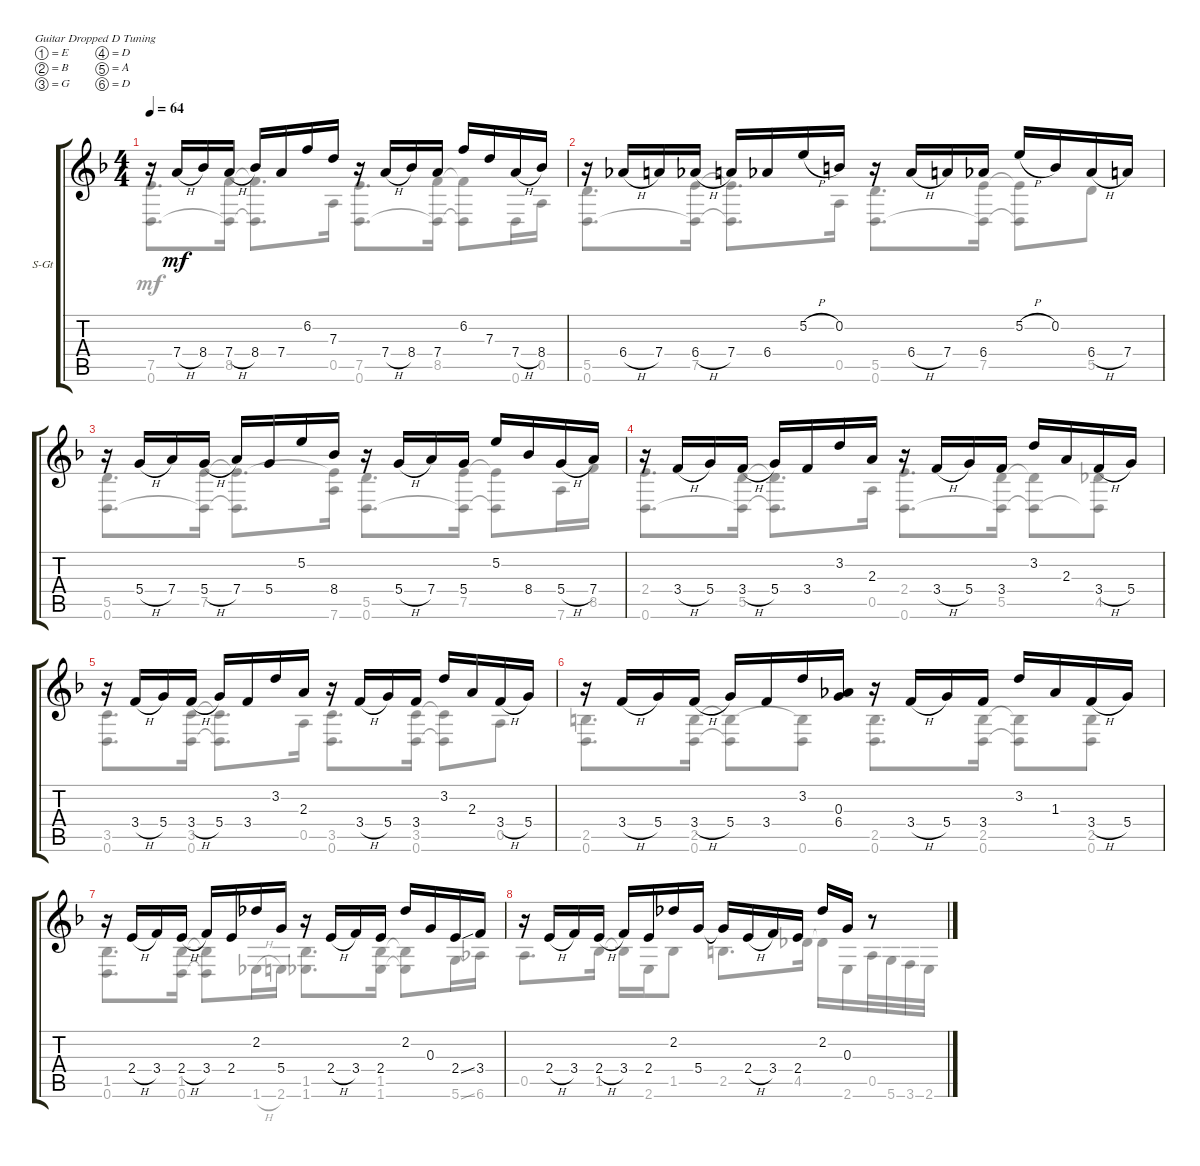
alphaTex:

\defaultSystemsLayout 4
\bracketExtendMode groupsimilarinstruments
\firstSystemTrackNameOrientation horizontal
\otherSystemsTrackNameOrientation horizontal
\track ("Steel Guitar" "S-Gt") {instrument acousticguitarsteel}
\staff {score tabs}
\tuning (E4 B3 G3 D3 A2 D2)
\voice
\ts (4 4)
\tempo 64
\clef g2
\ks f
r.16{dy mf} 7.4{h}.16 8.4.16 7.4{h}.16 8.4.16 7.4.16 6.2.16 7.3.16 r.16 7.4{h}.16 8.4.16 7.4.16 6.2.16 7.3.16 7.4{h}.16 8.4.16 |
r.16 6.4{h}.16 7.4.16 6.4{h}.16 7.4.16 6.4.16 5.2{h}.16 0.2.16 r.16 6.4{h}.16 7.4.16 6.4.16 5.2{h}.16 0.2.16 6.4{h}.16 7.4.16 |
r.16 5.4{h}.16 7.4.16 5.4{h}.16 7.4.16 5.4.16 5.2.16 8.4.16 r.16 5.4{h}.16 7.4.16 5.4.16 5.2.16 8.4.16 5.4{h}.16 7.4.16 |
r.16 3.4{h}.16 5.4.16 3.4{h}.16 5.4.16 3.4.16 3.2.16 2.3.16 r.16 3.4{h}.16 5.4.16 3.4.16 3.2.16 2.3.16 3.4{h}.16 5.4.16 |
r.16 3.4{h}.16 5.4.16 3.4{h}.16 5.4.16 3.4.16 3.2.16 2.3.16 r.16 3.4{h}.16 5.4.16 3.4.16 3.2.16 2.3.16 3.4{h}.16 5.4.16 |
r.16 3.4{h}.16 5.4.16 3.4{h}.16 5.4.16 3.4.16 3.2.16 (0.3 6.4).16 r.16 3.4{h}.16 5.4.16 3.4.16 3.2.16 1.3.16 3.4{h}.16 5.4.16 |
r.16 2.4{h}.16 3.4.16 2.4{h}.16 3.4.16 2.4.16 2.2.16 5.4.16 r.16 2.4{h}.16 3.4.16 2.4.16 2.2.16 0.3.16 2.4{ss}.16 3.4.16 |
r.16 2.4{h}.16 3.4.16 2.4{h}.16 3.4.16 2.4.16 2.2.16 5.4.16 5.4{t}.16 2.4{h}.16 3.4.16 2.4.16 2.2.16 0.3.16 r.8
\voice
\clef g2
\ottava regular
\simile none
\ks f
(0.6 7.5).8{d dy mf} (0.6{t} 8.5).16 (0.6{t} 8.5{t}).8{d} 0.5.16 (0.6 7.5).8{d} (0.6{t} 8.5).16 (0.6{t} 8.5{t}).8 0.6.16 0.5.16 |
(0.6 5.5).8{d} (0.6{t} 7.5).16 (0.6{t} 7.5{t}).8{d} 0.5.16 (0.6 5.5).8{d} (0.6{t} 7.5).16 (0.6{t} 7.5{t}).8 5.5.8 |
(0.6 5.5).8{d} (0.6{t} 7.5).16 (0.6{t} 7.5{t}).8{d} (7.6 7.5{t}).16 (0.6 5.5).8{d} (0.6{t} 7.5).16 (0.6{t} 7.5{t}).8 7.6.16 8.5.16 |
(0.6 2.4).8{d} (0.6{t} 5.5).16 (0.6{t} 5.5{t}).8{d} 0.5.16 (0.6 2.4).8{d} (0.6{t} 5.5).16 (0.6{t} 5.5{t}).8 (0.6{t} 4.5).8 |
(3.5 0.6).8{d} (3.5 0.6).16 (3.5{t} 0.6{t}).8{d} 0.5.16 (3.5 0.6).8{d} (3.5 0.6).16 (3.5{t} 0.6{t}).8 0.5.8 |
(2.5 0.6).8{d} (2.5 0.6).16 (2.5{t} 0.6{t}).8 (2.5{t} 0.6).8 (2.5 0.6).8{d} (2.5 0.6).16 (2.5{t} 0.6{t}).8 (2.5 0.6).8 |
(1.5 0.6).8{d} (1.5 0.6).16 (1.5{t} 0.6{t}).8 1.6{h}.16 2.6.16 (1.6 1.5).8{d} (1.5 1.6).16 (1.5{t} 1.6{t}).8 5.6{ss}.16 6.6.16 |
0.5.8{d} 1.5.16 1.5{t}.16 2.6.16 1.5.8 2.5.8{d} 4.5.16 4.5{t}.16 2.6.16 0.5.32 5.6.32 3.6.32 2.6.32
